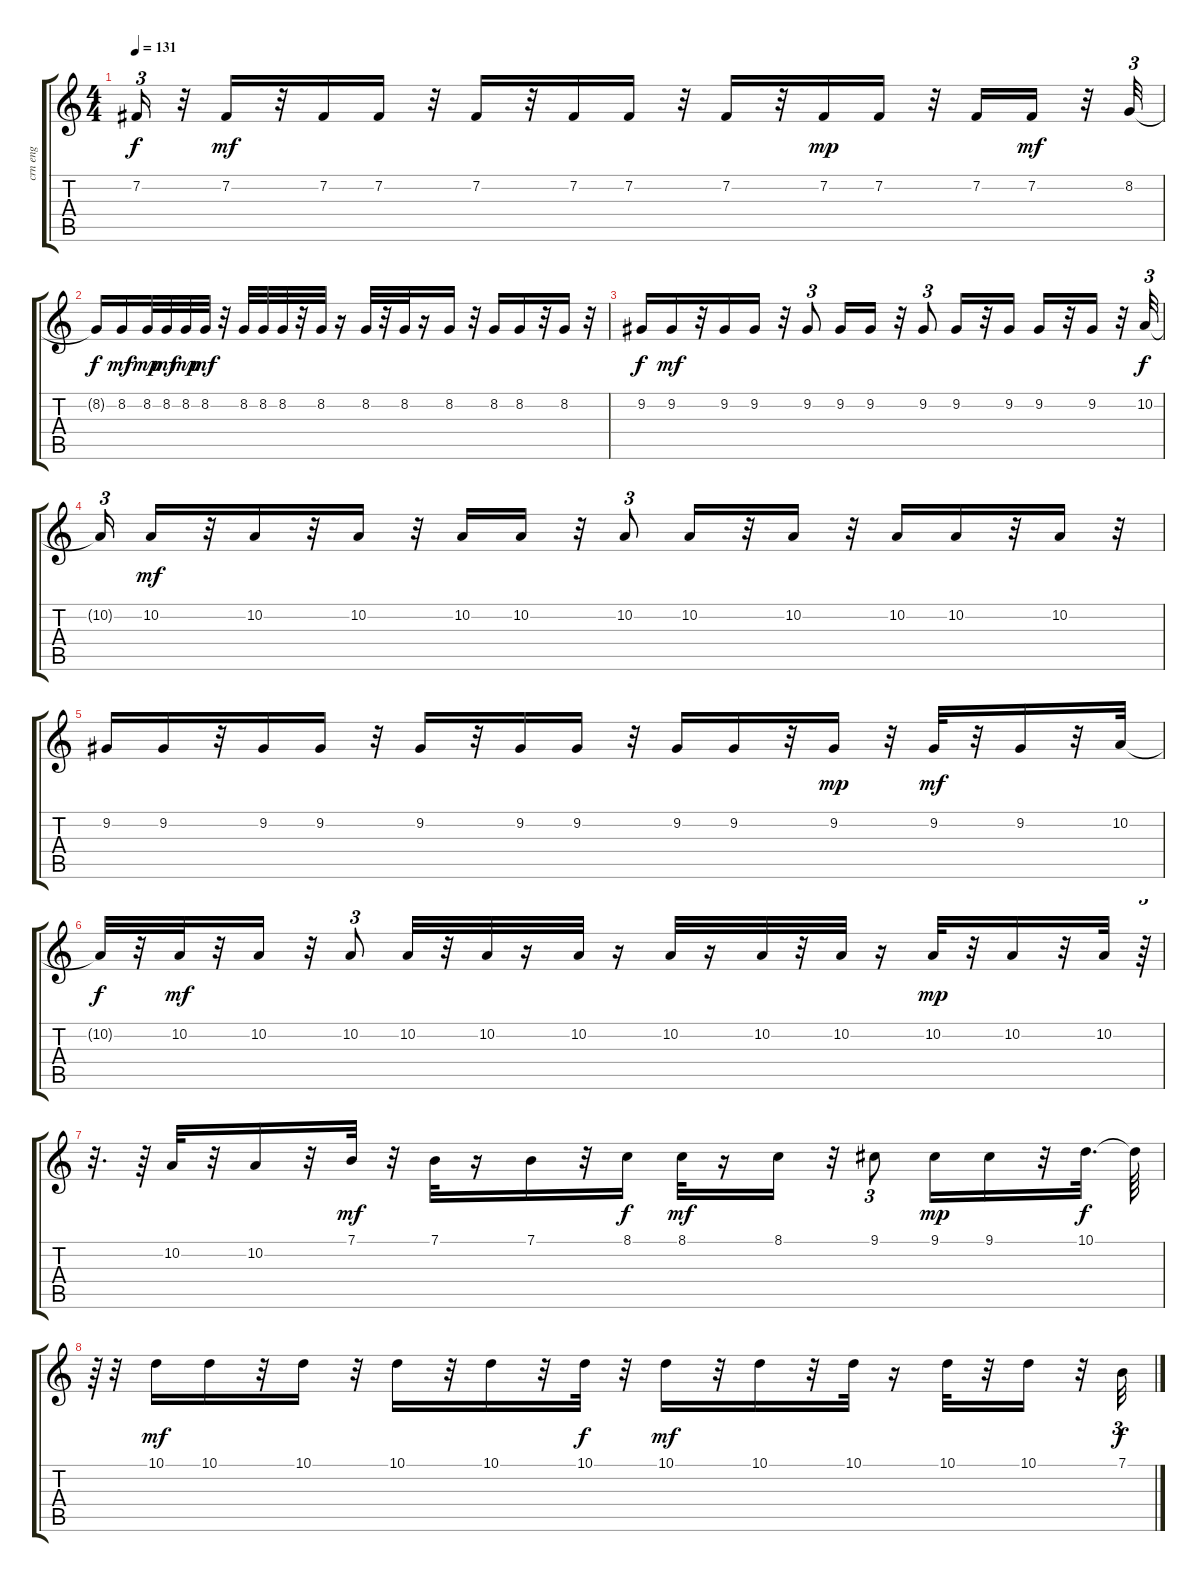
\track ("crn eng" "crn eng") {instrument englishhorn}
\staff {score tabs}
\tuning (E4 B3 G3 D3 A2 E2) {hide}
\ts (4 4)
\tempo 131
\clef g2
\ks c
7.2{t}.16{tu (3 2) dy f} r.32 7.2.16{dy mf} r.32 7.2.16 7.2.16 r.32 7.2.16 r.32 7.2.16 7.2.16 r.32 7.2.16 r.32 7.2.16{dy mp} 7.2.16 r.32 7.2.16 7.2.16{dy mf} r.32 8.2.32{tu (3 2)} |
8.2{t}.16{dy f} 8.2.16{dy mf} 8.2.32{dy mp} 8.2.32{dy mf} 8.2.32{dy mp} 8.2.32{dy mf} r.32 8.2.32 8.2.32 8.2.32 r.32 8.2.32 r.16 8.2.32 r.32 8.2.32 r.16 8.2.16 r.32 8.2.16 8.2.16 r.32 8.2.16 r.32 |
9.2.16{dy f} 9.2.16{dy mf} r.32 9.2.16 9.2.16 r.32 9.2.8{tu (3 2)} 9.2.16 9.2.16 r.32 9.2.8{tu (3 2)} 9.2.16 r.32 9.2.16 9.2.16 r.32 9.2.16 r.32 10.2.32{tu (3 2) dy f} |
10.2{t}.16{tu (3 2)} 10.2.16{dy mf} r.32 10.2.16 r.32 10.2.16 r.32 10.2.16 10.2.16 r.32 10.2.8{tu (3 2)} 10.2.16 r.32 10.2.16 r.32 10.2.16 10.2.16 r.32 10.2.16 r.32 |
9.2.16 9.2.16 r.32 9.2.16 9.2.16 r.32 9.2.16 r.32 9.2.16 9.2.16 r.32 9.2.16 9.2.16 r.32 9.2.16{dy mp} r.32 9.2.32{dy mf} r.32 9.2.16 r.32 10.2.32 |
10.2{t}.32{dy f} r.32 10.2.32{dy mf} r.32 10.2.16 r.32 10.2.8{tu (3 2)} 10.2.32 r.32 10.2.32 r.16 10.2.32 r.16 10.2.32 r.16 10.2.32 r.32 10.2.32 r.16 10.2.32{dy mp} r.32 10.2.16 r.32 10.2.32 r.64{tu (3 2)} |
r.32{d} r.64 10.2.32 r.32 10.2.16 r.32 7.1.32{dy mf} r.32 7.1.32 r.16 7.1.16 r.32 8.1.16{dy f} 8.1.32{dy mf} r.16 8.1.16 r.32 9.1.8{tu (3 2)} 9.1.16{dy mp} 9.1.16 r.32 10.1.32{d dy f} 10.1{t}.64 |
r.64{tu (3 2)} r.32 10.1.16{dy mf} 10.1.16 r.32 10.1.16 r.32 10.1.16 r.32 10.1.16 r.32 10.1.32{dy f} r.32 10.1.16{dy mf} r.32 10.1.16 r.32 10.1.32 r.16 10.1.32 r.32 10.1.16 r.32 7.1.32{tu (3 2) dy f}
